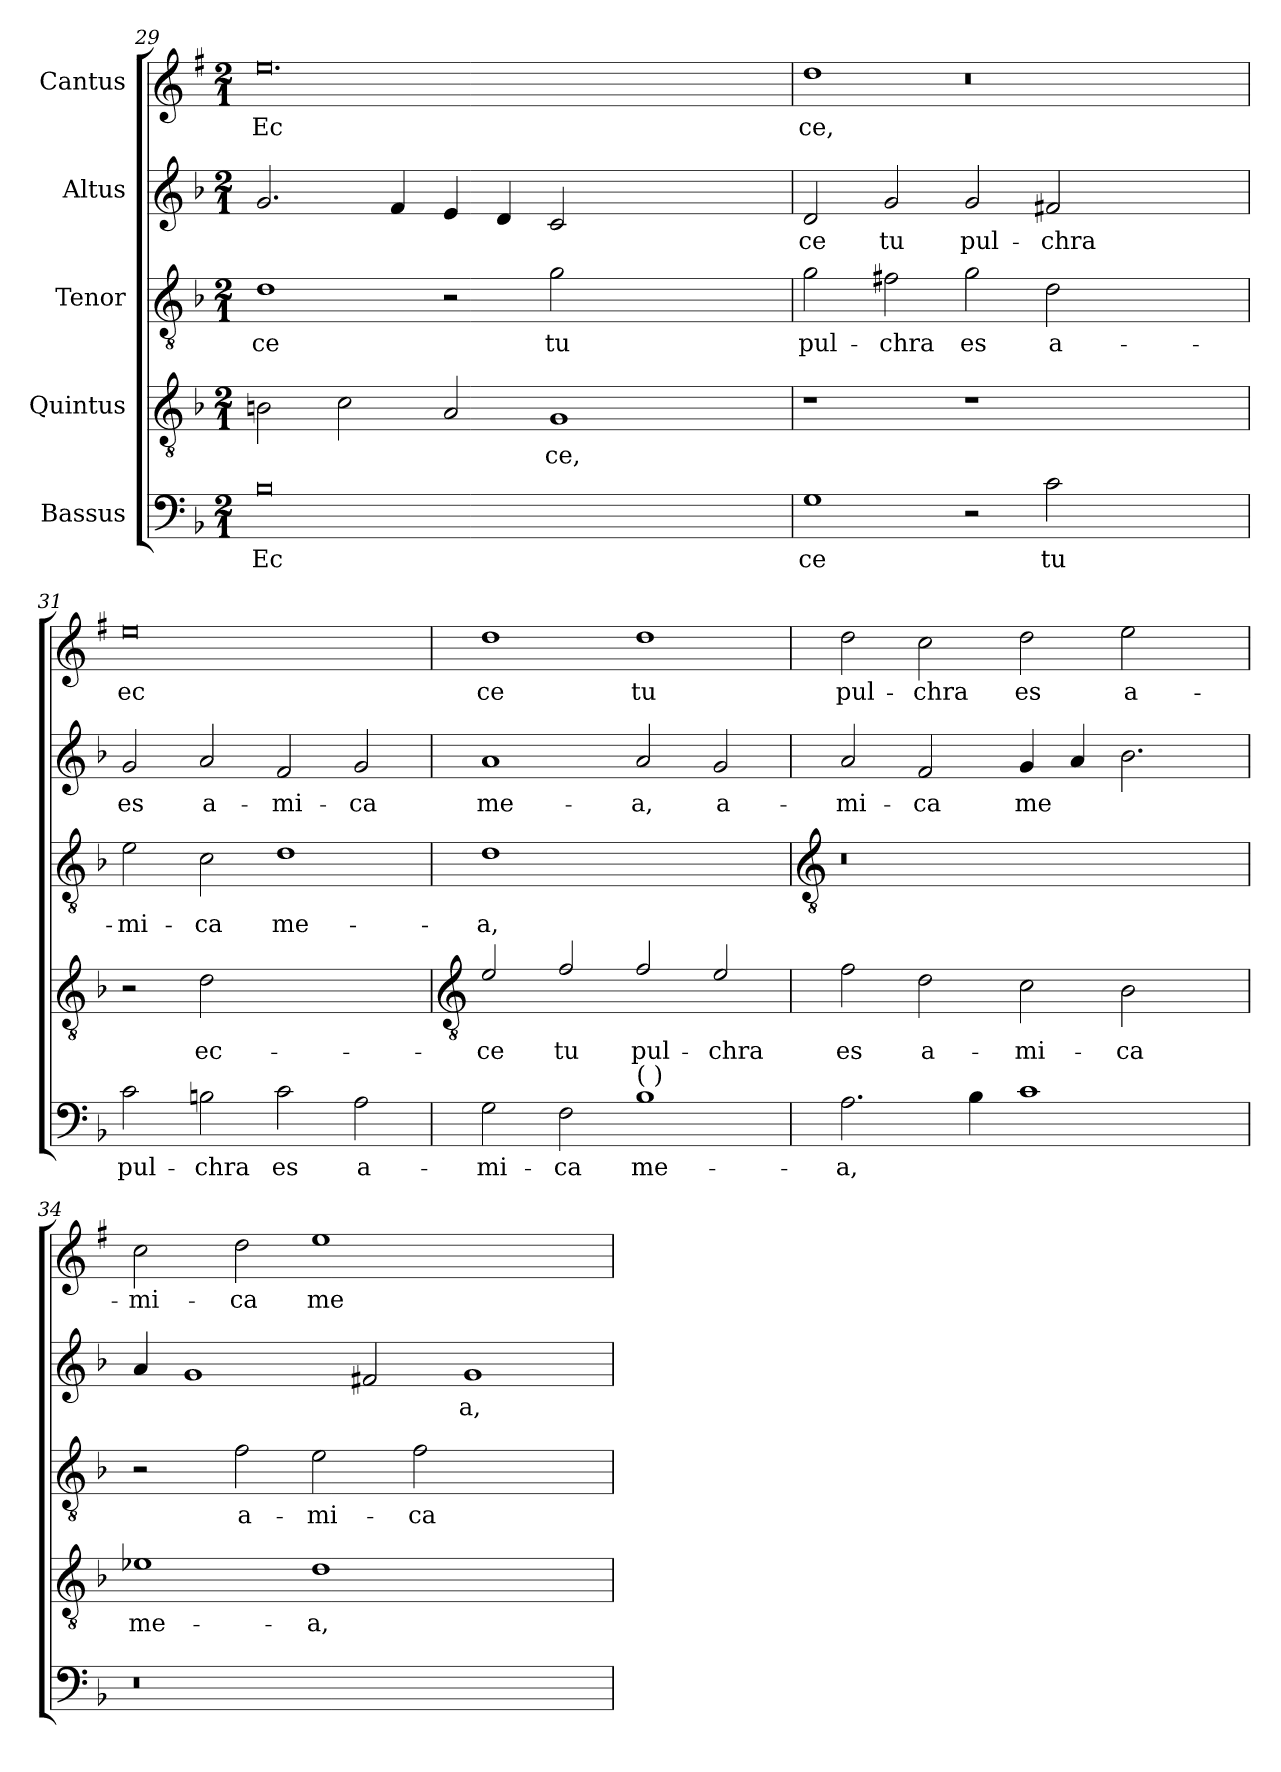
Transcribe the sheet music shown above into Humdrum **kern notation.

**kern	**text	**kern	**text	**kern	**text	**kern	**text	**kern	**text
*part5	*part5	*part4	*part4	*part3	*part3	*part2	*part2	*part1	*part1
*staff5	*staff5	*staff4	*staff4	*staff3	*staff3	*staff2	*staff2	*staff1	*staff1
*I"Bassus	*	*I"Quintus	*	*I"Tenor	*	*I"Altus	*	*I"Cantus	*
*clefF4	*	*clefGv2	*	*clefGv2	*	*clefG2	*	*clefG2	*
*	*	*	*	*	*	*	*	*ITrd1c2	*
*k[b-]	*	*k[b-]	*	*k[b-]	*	*k[b-]	*	*k[b-]	*
*F:	*	*F:	*	*F:	*	*F:	*	*F:	*
*M2/1	*	*M2/1	*	*M2/1	*	*M2/1	*	*M2/1	*
=29	=29	=29	=29	=29	=29	=29	=29	=29	=29
!	!LO:LY:b	!	!	!	!LO:LY:b	!	!	!	!LO:LY:b
0B-	Ec	2Bn	.	1d	ce	2.g	.	0.dd	Ec
.	.	2c	.	.	.	.	.	.	.
.	.	.	.	.	.	4f	.	.	.
.	.	2A	.	2r	.	4e	.	.	.
.	.	.	.	.	.	4d	.	.	.
!	!	!	!LO:LY:b	!	!LO:LY:b	!	!	!	!
.	.	1G	ce,	2g	tu	2c	.	.	.
1ryy	.	.	.	1ryy	.	1ryy	.	.	.
.	.	2ryy	.	.	.	.	.	.	.
=30	=30	=30	=30	=30	=30	=30	=30	=30	=30
!	!LO:LY:b	!	!	!	!LO:LY:b	!	!LO:LY:b	!	!LO:LY:b
1G	ce	1r	.	2g	pul-	2d	ce	1cc	ce,
!	!	!	!	!	!LO:LY:b	!	!LO:LY:b	!	!
.	.	.	.	2f#	-chra	2g	tu	.	.
!	!	!	!	!	!LO:LY:b	!	!LO:LY:b	!	!
2r	.	1r	.	2g	es	2g	pul-	0r	.
!	!LO:LY:b	!	!	!	!LO:LY:b	!	!LO:LY:b	!	!
2c	tu	.	.	2d	a-	2f#	-chra	.	.
1ryy	.	1ryy	.	1ryy	.	1ryy	.	.	.
=31	=31	=31	=31	=31	=31	=31	=31	=31	=31
!	!LO:LY:b	!	!	!	!LO:LY:b	!	!LO:LY:b	!	!LO:LY:b
2c	pul-	2r	.	2e	-mi-	2g	es	0dd	ec
!	!LO:LY:b	!	!LO:LY:b	!	!LO:LY:b	!	!LO:LY:b	!	!
2Bn	-chra	2d	ec-	2c	-ca	2a	a-	.	.
!	!LO:LY:b	!	!	!	!LO:LY:b	!	!LO:LY:b	!	!
2c	es	1ryy	.	1d	me-	2f	-mi-	.	.
!	!LO:LY:b	!	!	!	!	!	!LO:LY:b	!	!
2A	a-	.	.	.	.	2g	-ca	.	.
!!LO:LB:g=z
=32	=32	=32	=32	=32	=32	=32	=32	=32	=32
*	*	*clefGv2	*	*	*	*	*	*	*
!	!LO:LY:b	!	!LO:LY:b	!	!LO:LY:b	!	!LO:LY:b	!	!LO:LY:b
*	*	*^	*	*	*	*	*	*	*
2G	-mi-	2e	0ryy	-ce	1d	-a,	1a	me-	1cc	ce
!	!LO:LY:b	!	!	!LO:LY:b	!	!	!	!	!	!
2F	-ca	2f	.	tu	.	.	.	.	.	.
!LO:TX:a:t=(  )	!	!	!	!	!	!	!	!	!	!
!	!LO:LY:b	!	!	!LO:LY:b	!	!	!	!LO:LY:b	!	!LO:LY:b
1B-	me-	2f	.	pul-	1ryy	.	2a	-a,	1cc	tu
!	!	!	!	!LO:LY:b	!	!	!	!LO:LY:b	!	!
.	.	2e	.	-chra	.	.	2g	a-	.	.
!!LO:LB:g=z
=33	=33	=33	=33	=33	=33	=33	=33	=33	=33	=33
*	*	*	*	*	*clefGv2	*	*	*	*	*
!	!LO:LY:b	!	!	!LO:LY:b	!	!	!	!LO:LY:b	!	!LO:LY:b
2.A	-a,	2f	0ryy	es	0r	.	2a	-mi-	2cc	pul-
!	!	!	!	!LO:LY:b	!	!	!	!LO:LY:b	!	!LO:LY:b
.	.	2d	.	a-	.	.	2f	-ca	2b-	-chra
4B-	.	.	.	.	.	.	.	.	.	.
!	!	!	!	!LO:LY:b	!	!	!	!LO:LY:b	!	!LO:LY:b
1c	.	2c	.	-mi-	.	.	4g	me	2cc	es
.	.	.	.	.	.	.	4a	.	.	.
!	!	!	!	!LO:LY:b	!	!	!	!	!	!LO:LY:b
.	.	2B-	.	-ca	.	.	2.b-	.	2dd	a-
4ryy	.	4ryy	4ryy	.	4ryy	.	.	.	4ryy	.
=34	=34	=34	=34	=34	=34	=34	=34	=34	=34	=34
!	!	!	!	!LO:LY:b	!	!	!	!	!	!LO:LY:b
0r	.	1e-	0ryy	me-	2r	.	4a	.	2b-	-mi-
.	.	.	.	.	.	.	1g	.	.	.
!	!	!	!	!	!	!LO:LY:b	!	!	!	!LO:LY:b
.	.	.	.	.	2f	a-	.	.	2cc	-ca
!	!	!	!	!LO:LY:b	!	!LO:LY:b	!	!	!	!LO:LY:b
.	.	1d	.	-a,	2e	-mi-	.	.	1dd	me-
.	.	.	.	.	.	.	2f#X	.	.	.
!	!	!	!	!	!	!LO:LY:b	!	!	!	!
.	.	.	.	.	2f	-ca	.	.	.	.
!	!	!	!	!	!	!	!	!LO:LY:b	!	!
.	.	.	.	.	.	.	1g	a,	.	.
2.ryy	.	2.ryy	2.ryy	.	2.ryy	.	.	.	2.ryy	.
*	*	*v	*v	*	*	*	*	*	*	*
=	=	=	=	=	=	=	=	=	=
*-	*-	*-	*-	*-	*-	*-	*-	*-	*-
